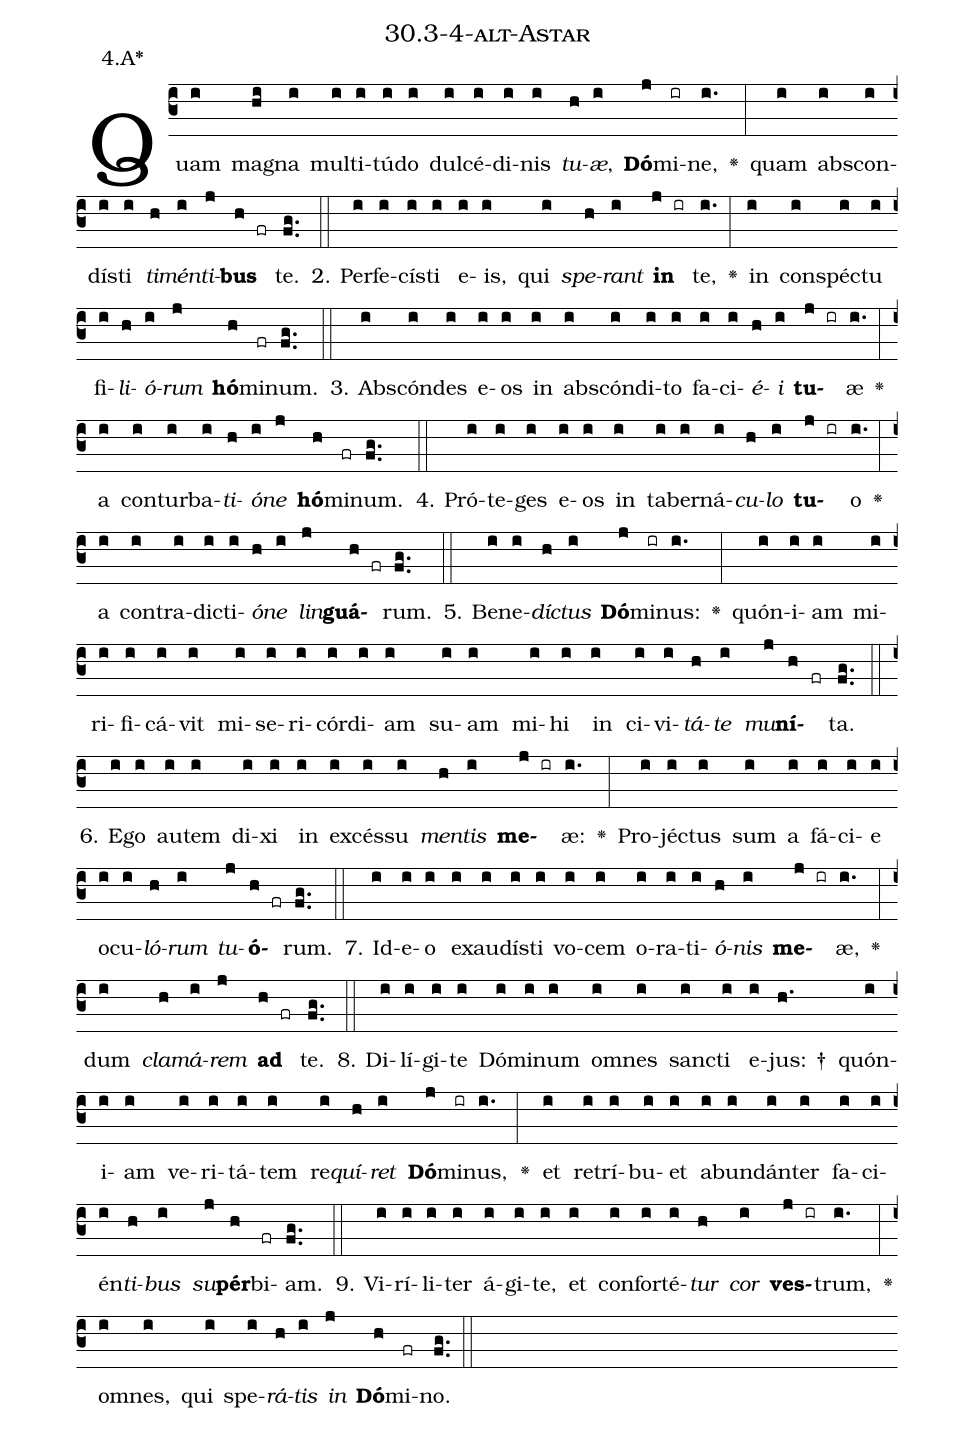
name: 30.3-4-alt-Astar;
annotation: 4.A*;
%%
(c3)Quam(i) ma(hi)gna(i) mul(i)ti(i)tú(i)do(i) dul(i)cé(i)di(i)nis(i) <i>tu</i>(h)<i>æ</i>,(i) <b>Dó</b>(j)mi(ir)ne,(i.) <v>\greheightstar</v>(:) quam(i) abs(i)con(i)dís(i)ti(i) <i>ti</i>(h)<i>mén</i>(i)<i>ti</i>(j)<b>bus</b>(h fr) te.(fg..) (::)
2. Per(i)fe(i)cís(i)ti(i) e(i)is,(i) qui(i) <i>spe</i>(h)<i>rant</i>(i) <b>in</b>(j ir) te,(i.) <v>\greheightstar</v>(:) in(i) con(i)spéc(i)tu(i) fi(i)<i>li</i>(h)<i>ó</i>(i)<i>rum</i>(j) <b>hó</b>(h)mi(fr)num.(fg..) (::)
3. Abs(i)cón(i)des(i) e(i)os(i) in(i) abs(i)cón(i)di(i)to(i) fa(i)ci(i)<i>é</i>(h)<i>i</i>(i) <b>tu</b>(j ir)æ(i.) <v>\greheightstar</v>(:) a(i) con(i)tur(i)ba(i)<i>ti</i>(h)<i>ó</i>(i)<i>ne</i>(j) <b>hó</b>(h)mi(fr)num.(fg..) (::)
4. Pró(i)te(i)ges(i) e(i)os(i) in(i) ta(i)ber(i)ná(i)<i>cu</i>(h)<i>lo</i>(i) <b>tu</b>(j ir)o(i.) <v>\greheightstar</v>(:) a(i) con(i)tra(i)dic(i)ti(i)<i>ó</i>(h)<i>ne</i>(i) <i>lin</i>(j)<b>guá</b>(h fr)rum.(fg..) (::)
5. Be(i)ne(i)<i>díc</i>(h)<i>tus</i>(i) <b>Dó</b>(j)mi(ir)nus:(i.) <v>\greheightstar</v>(:) quón(i)i(i)am(i) mi(i)ri(i)fi(i)cá(i)vit(i) mi(i)se(i)ri(i)cór(i)di(i)am(i) su(i)am(i) mi(i)hi(i) in(i) ci(i)vi(i)<i>tá</i>(h)<i>te</i>(i) <i>mu</i>(j)<b>ní</b>(h fr)ta.(fg..) (::)
6. E(i)go(i) au(i)tem(i) di(i)xi(i) in(i) ex(i)cés(i)su(i) <i>men</i>(h)<i>tis</i>(i) <b>me</b>(j ir)æ:(i.) <v>\greheightstar</v>(:) Pro(i)jéc(i)tus(i) sum(i) a(i) fá(i)ci(i)e(i) o(i)cu(i)<i>ló</i>(h)<i>rum</i>(i) <i>tu</i>(j)<b>ó</b>(h fr)rum.(fg..) (::)
7. Id(i)e(i)o(i) ex(i)au(i)dís(i)ti(i) vo(i)cem(i) o(i)ra(i)ti(i)<i>ó</i>(h)<i>nis</i>(i) <b>me</b>(j ir)æ,(i.) <v>\greheightstar</v>(:) dum(i) <i>cla</i>(h)<i>má</i>(i)<i>rem</i>(j) <b>ad</b>(h fr) te.(fg..) (::)
8. Di(i)lí(i)gi(i)te(i) Dó(i)mi(i)num(i) om(i)nes(i) sanc(i)ti(i) e(i)jus: †(h.) quón(i)i(i)am(i) ve(i)ri(i)tá(i)tem(i) re(i)<i>quí</i>(h)<i>ret</i>(i) <b>Dó</b>(j)mi(ir)nus,(i.) <v>\greheightstar</v>(:) et(i) re(i)trí(i)bu(i)et(i) ab(i)un(i)dán(i)ter(i) fa(i)ci(i)én(i)<i>ti</i>(h)<i>bus</i>(i) <i>su</i>(j)<b>pér</b>(h)bi(fr)am.(fg..) (::)
9. Vi(i)rí(i)li(i)ter(i) á(i)gi(i)te,(i) et(i) con(i)for(i)té(i)<i>tur</i>(h) <i>cor</i>(i) <b>ves</b>(j ir)trum,(i.) <v>\greheightstar</v>(:) om(i)nes,(i) qui(i) spe(i)<i>rá</i>(h)<i>tis</i>(i) <i>in</i>(j) <b>Dó</b>(h)mi(fr)no.(fg..) (::)
